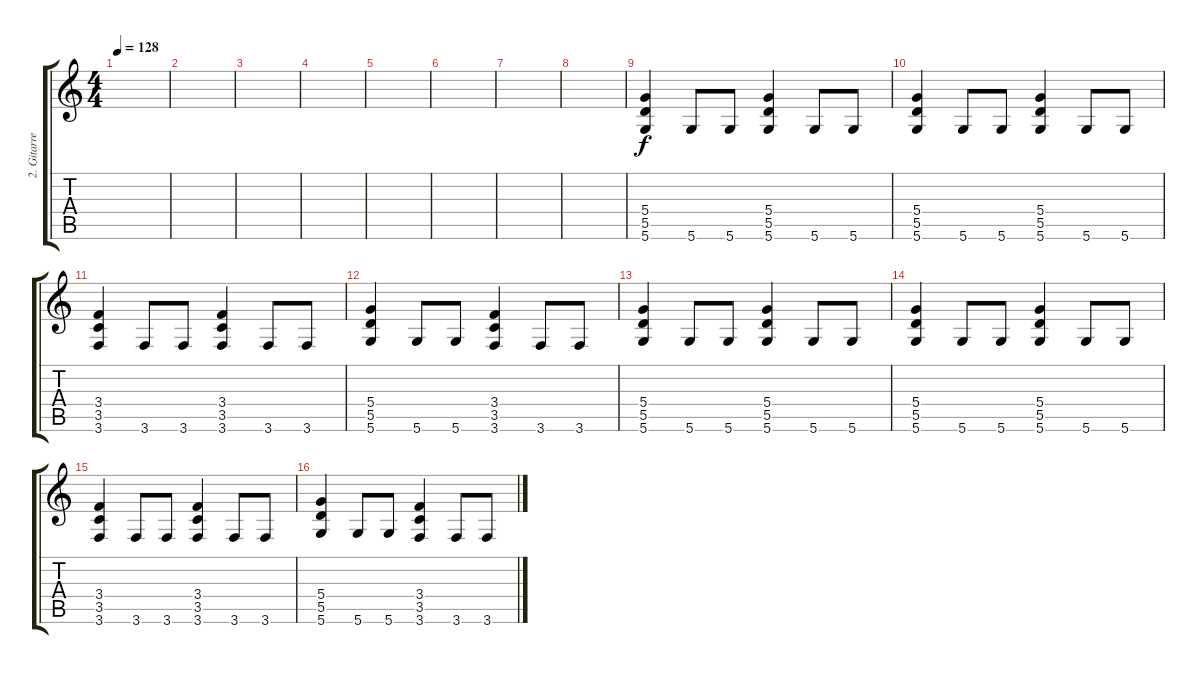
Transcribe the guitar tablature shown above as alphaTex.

\track ("2. Gitarre" "2. Gitarre") {instrument overdrivenguitar}
\staff {score tabs}
\tuning (E4 B3 G3 D3 A2 D2) {hide}
\ts (4 4)
\tempo 128
\clef g2
\ks c
|
|
|
|
|
|
|
|
(5.4 5.5 5.6).4{volume 12} 5.6.8 5.6.8 (5.4 5.5 5.6).4 5.6.8 5.6.8 |
(5.4 5.5 5.6).4 5.6.8 5.6.8 (5.4 5.5 5.6).4 5.6.8 5.6.8 |
(3.4 3.5 3.6).4 3.6.8 3.6.8 (3.4 3.5 3.6).4 3.6.8 3.6.8 |
(5.4 5.5 5.6).4 5.6.8 5.6.8 (3.4 3.5 3.6).4 3.6.8 3.6.8 |
(5.4 5.5 5.6).4 5.6.8 5.6.8 (5.4 5.5 5.6).4 5.6.8 5.6.8 |
(5.4 5.5 5.6).4 5.6.8 5.6.8 (5.4 5.5 5.6).4 5.6.8 5.6.8 |
(3.4 3.5 3.6).4 3.6.8 3.6.8 (3.4 3.5 3.6).4 3.6.8 3.6.8 |
(5.4 5.5 5.6).4 5.6.8 5.6.8 (3.4 3.5 3.6).4 3.6.8 3.6.8
